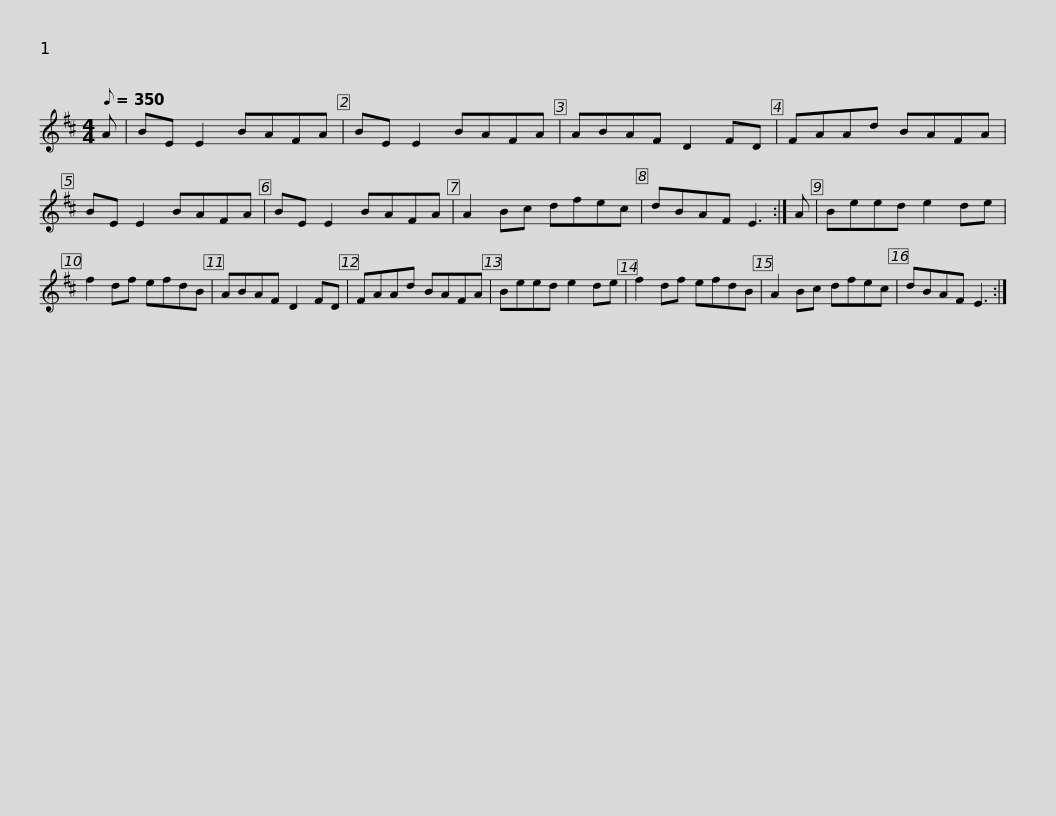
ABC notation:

X:1
L:1/8
Q:1/8=350
M:4/4
I:linebreak $
K:D
V:1 treble
V:1
 A | BE E2 BAFA | BE E2 BAFA | ABAF D2 FD | FAAd BAFA | %5
 BE E2 BAFA | BE E2 BAFA |$ A2 Bc dfec | dBAF E3 :| A | %10
 Beed e2 de | f2 df efdB | ABAF D2 FD | FAAd BAFA |$ Beed e2 de | %15
 f2 df efdB | A2 Bc dfec | dBAF E3 :| %18
